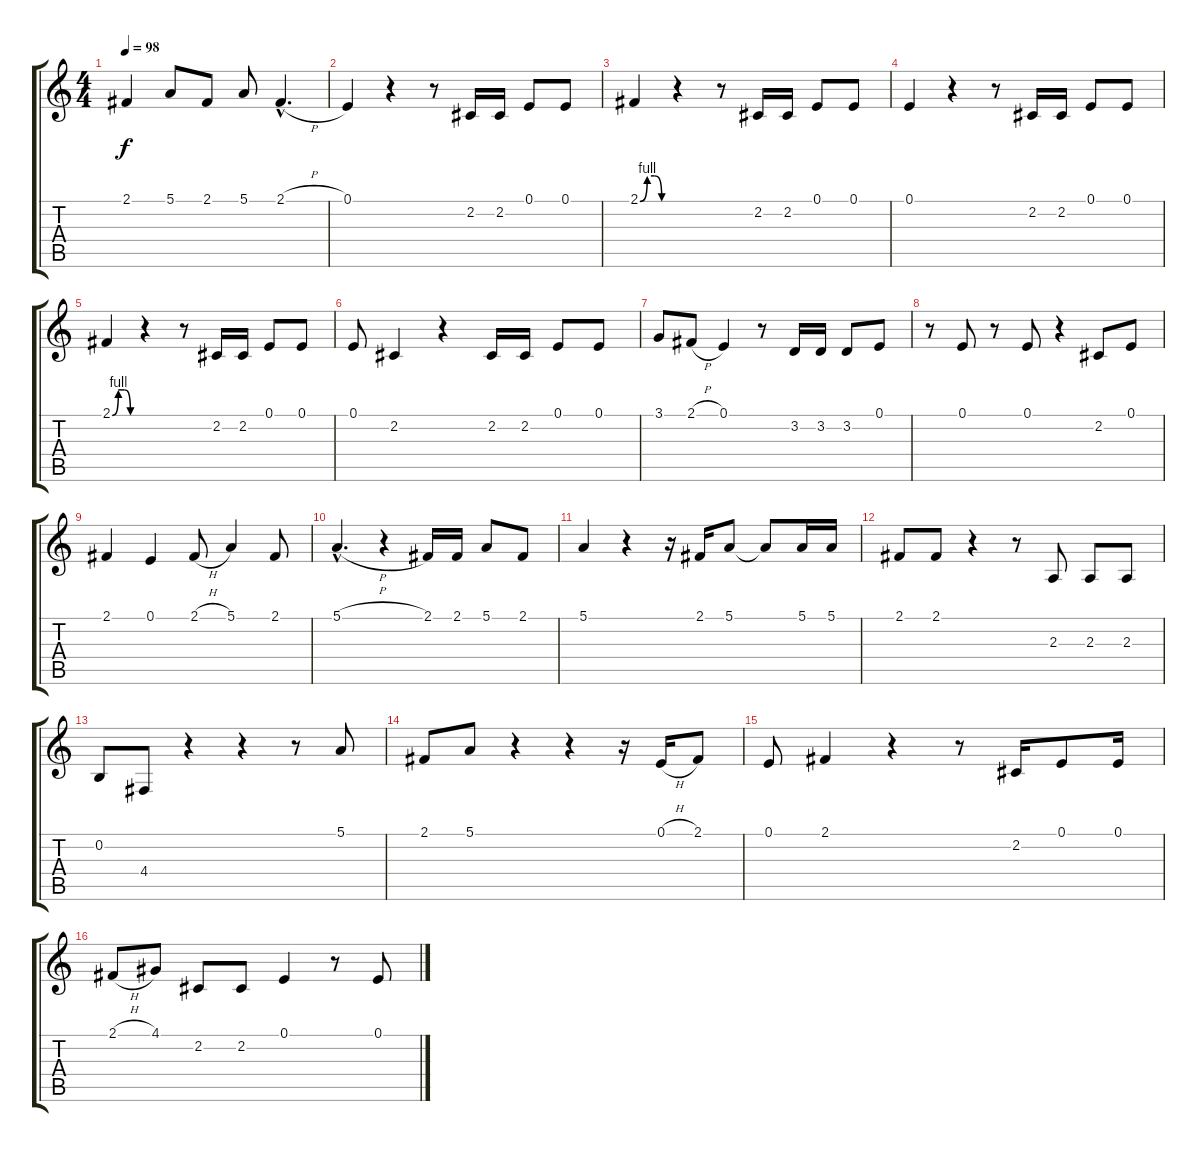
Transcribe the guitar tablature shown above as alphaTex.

\track "" {instrument sopranosax}
\staff {score tabs}
\tuning (E4 B3 G3 D3 A2 E2) {hide}
\ts (4 4)
\tempo 98
\clef g2
\ks c
2.1.4{dy f} 5.1.8 2.1.8 5.1.8 2.1{h hac}.4{d} |
0.1.4 r.4 r.8 2.2.16 2.2.16 0.1.8 0.1.8 |
2.1{be (custom 0 0 15 4 30 4 45 0 60 0)}.4 r.4 r.8 2.2.16 2.2.16 0.1.8 0.1.8 |
0.1.4 r.4 r.8 2.2.16 2.2.16 0.1.8 0.1.8 |
2.1{be (custom 0 0 15 4 30 4 45 0 60 0)}.4 r.4 r.8 2.2.16 2.2.16 0.1.8 0.1.8 |
0.1.8 2.2.4 r.4 2.2.16 2.2.16 0.1.8 0.1.8 |
3.1.8 2.1{h}.8 0.1.4 r.8 3.2.16 3.2.16 3.2.8 0.1.8 |
r.8 0.1.8 r.8 0.1.8 r.4 2.2.8 0.1.8 |
2.1.4 0.1.4 2.1{h}.8 5.1.4 2.1.8 |
5.1{h hac}.4{d} r.4 2.1.16 2.1.16 5.1.8 2.1.8 |
5.1.4 r.4 r.16 2.1.16 5.1.8 5.1{t}.8 5.1.16 5.1.16 |
2.1.8 2.1.8 r.4 r.8 2.3.8 2.3.8 2.3.8 |
0.2.8 4.4.8 r.4 r.4 r.8 5.1.8 |
2.1.8 5.1.8 r.4 r.4 r.16 0.1{h}.16 2.1.8 |
0.1.8 2.1.4 r.4 r.8 2.2.16 0.1.8 0.1.16 |
2.1{h}.8 4.1.8 2.2.8 2.2.8 0.1.4 r.8 0.1.8
